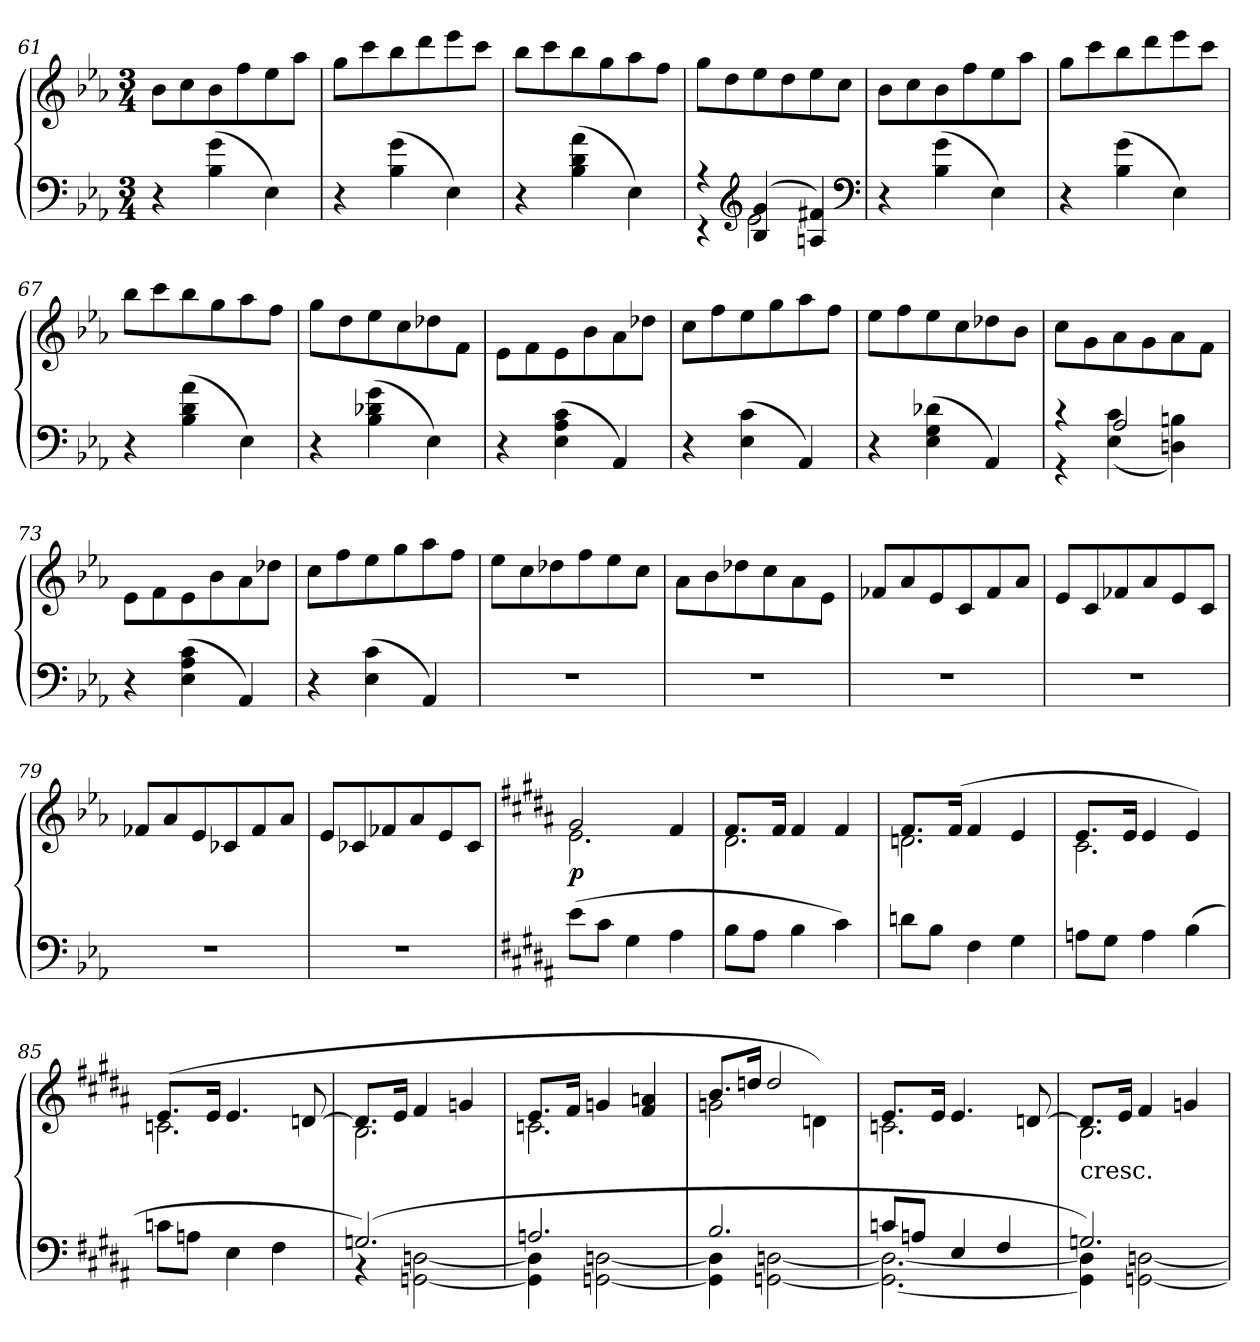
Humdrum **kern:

**kern	**kern	**dynam
*part1	*part1	*part1
*staff2	*staff1	*staff1/2
*clefF4	*clefG2	*
*k[b-e-a-]	*k[b-e-a-]	*
*M3/4	*M3/4	*
=61	=61	=61
4r	8b-\L	.
.	8cc\	.
(4B-\ 4g\	8b-\	.
.	8ff\	.
4E-\)	8ee-\	.
.	8aa-\J	.
=62	=62	=62
4r	8gg\L	.
.	8ccc\	.
(4B-\ 4g\	8bb-\	.
.	8ddd\	.
4E-\)	8eee-\	.
.	8ccc\J	.
=63	=63	=63
4r	8bb-\L	.
.	8ccc\	.
(4B-\ 4d\ 4a-\	8bb-\	.
.	8gg\	.
4E-\)	8aa-\	.
.	8ff\J	.
=64	=64	=64
*^	*	*
4r	4r	8gg\L	.
.	.	8dd\	.
*clefG2	*	*	*
(4B-/ 4g/	2e-\	8ee-\	.
.	.	8dd\	.
4An/ 4f#X/)	.	8ee-\	.
.	.	8cc\J	.
*v	*v	*	*
*clefF4	*	*
=65	=65	=65
4r	8b-\L	.
.	8cc\	.
(4B-\ 4g\	8b-\	.
.	8ff\	.
4E-\)	8ee-\	.
.	8aa-\J	.
=66	=66	=66
4r	8gg\L	.
.	8ccc\	.
(4B-\ 4g\	8bb-\	.
.	8ddd\	.
4E-\)	8eee-\	.
.	8ccc\J	.
=67	=67	=67
4r	8bb-\L	.
.	8ccc\	.
(4B-\ 4d\ 4a-\	8bb-\	.
.	8gg\	.
4E-\)	8aa-\	.
.	8ff\J	.
=68	=68	=68
4r	8gg\L	.
.	8dd\	.
(4B-\ 4d-X\ 4g\	8ee-\	.
.	8cc\	.
4E-\)	8dd-X\	.
.	8f\J	.
=69	=69	=69
4r	8e-\L	.
.	8f\	.
(4E-\ 4A-\ 4c\	8e-\	.
.	8b-\	.
4AA-/)	8a-\	.
.	8dd-X\J	.
=70	=70	=70
4r	8cc\L	.
.	8ff\	.
(4E-\ 4c\	8ee-\	.
.	8gg\	.
4AA-/)	8aa-\	.
.	8ff\J	.
=71	=71	=71
4r	8ee-\L	.
.	8ff\	.
(4E-\ 4G\ 4d-X\	8ee-\	.
.	8cc\	.
4AA-/)	8dd-X\	.
.	8b-\J	.
=72	=72	=72
*^	*	*
4r	4r	8cc\L	.
.	.	8g\	.
2A-/	(4E-\ 4c\	8a-\	.
.	.	8g\	.
.	4Dn\ 4Bn\)	8a-\	.
.	.	8f\J	.
*v	*v	*	*
=73	=73	=73
4r	8e-\L	.
.	8f\	.
(4E-\ 4A-\ 4c\	8e-\	.
.	8b-\	.
4AA-/)	8a-\	.
.	8dd-X\J	.
=74	=74	=74
4r	8cc\L	.
.	8ff\	.
(4E-\ 4c\	8ee-\	.
.	8gg\	.
4AA-/)	8aa-\	.
.	8ff\J	.
=75	=75	=75
2.r	8ee-\L	.
.	8cc\	.
.	8dd-X\	.
.	8ff\	.
.	8ee-\	.
.	8cc\J	.
=76	=76	=76
2.r	8a-\L	.
.	8b-\	.
.	8dd-X\	.
.	8cc\	.
.	8a-\	.
.	8e-\J	.
=77	=77	=77
2.r	8f-X/L	.
.	8a-/	.
.	8e-/	.
.	8c/	.
.	8f-/	.
.	8a-/J	.
=78	=78	=78
2.r	8e-/L	.
.	8c/	.
.	8f-X/	.
.	8a-/	.
.	8e-/	.
.	8c/J	.
=79	=79	=79
2.r	8f-X/L	.
.	8a-/	.
.	8e-/	.
.	8c-X/	.
.	8f-/	.
.	8a-/J	.
=80	=80	=80
2.r	8e-/L	.
.	8c-X/	.
.	8f-X/	.
.	8a-/	.
.	8e-/	.
.	8c-/J	.
=81	=81	=81
*k[f#c#g#d#a#]	*k[f#c#g#d#a#]	*
*	*MM144	*
*	*^	*
(8e\L	2g#/	2.e\	p
8c#\J	.	.	.
4G#\	.	.	.
4A#\	4f#/	.	.
=82	=82	=82	=82
8B\L	8.f#/L	2.d#\	.
8A#\J	.	.	.
.	16f#/Jk	.	.
4B\	4f#/	.	.
4c#\)	4f#/	.	.
=83	=83	=83	=83
8dn\L	8.f#/L	2.dn\	.
8B\J	.	.	.
.	(16f#/Jk	.	.
4F#\	4f#/	.	.
4G#\	4e/	.	.
=84	=84	=84	=84
8An\L	8.e/L	2.c#\	.
8G#\J	.	.	.
.	16e/Jk	.	.
4A\	4e/	.	.
(4B\	4e/)	.	.
=85	=85	=85	=85
8cn\L	(8.e/L	2.cn\	.
8An\J	.	.	.
.	16e/Jk	.	.
4E\	4.e/	.	.
4F#\	.	.	.
.	[8dn/	.	.
=86	=86	=86	=86
*^	*	*	*
(2.Gn/)	4r	8.d/L]	2.B\	.
.	.	16e/Jk	.	.
.	[2GGn\ [2Dn\	4f#/	.	.
.	.	4gn/	.	.
=87	=87	=87	=87	=87
2.An/	4GG]\ 4D]\	8.e/L	2.cn\	.
.	.	16f#/Jk	.	.
.	[2GGn\ [2Dn\	4gn/	.	.
.	.	4f#/ 4an/	.	.
=88	=88	=88	=88	=88
2.B/	4GG]\ 4D]\	8.b/L	2gn\	.
.	.	16ddn/Jk	.	.
.	[2GGn\ [2Dn\	2dd/	.	.
.	.	.	4dn\)	.
=89	=89	=89	=89	=89
8cn/L	2.GG_\ 2.D_\	8.e/L	2.cn\	.
8An/J	.	.	.	.
.	.	16e/Jk	.	.
4E/	.	4.e/	.	.
4F#/	.	.	.	.
.	.	[8dn/	.	.
=90	=90	=90	=90	=90
!	!	!LO:TX:c:t=cresc.	!	!
2.Gn/)	4GG]\ 4D]\	8.d/L]	2.B\	.
.	.	16e/Jk	.	.
.	[2GGn\ [2Dn\	4f#/	.	.
.	.	4gn/	.	.
*v	*v	*	*	*
*	*v	*v	*
=	=	=
*-	*-	*-
